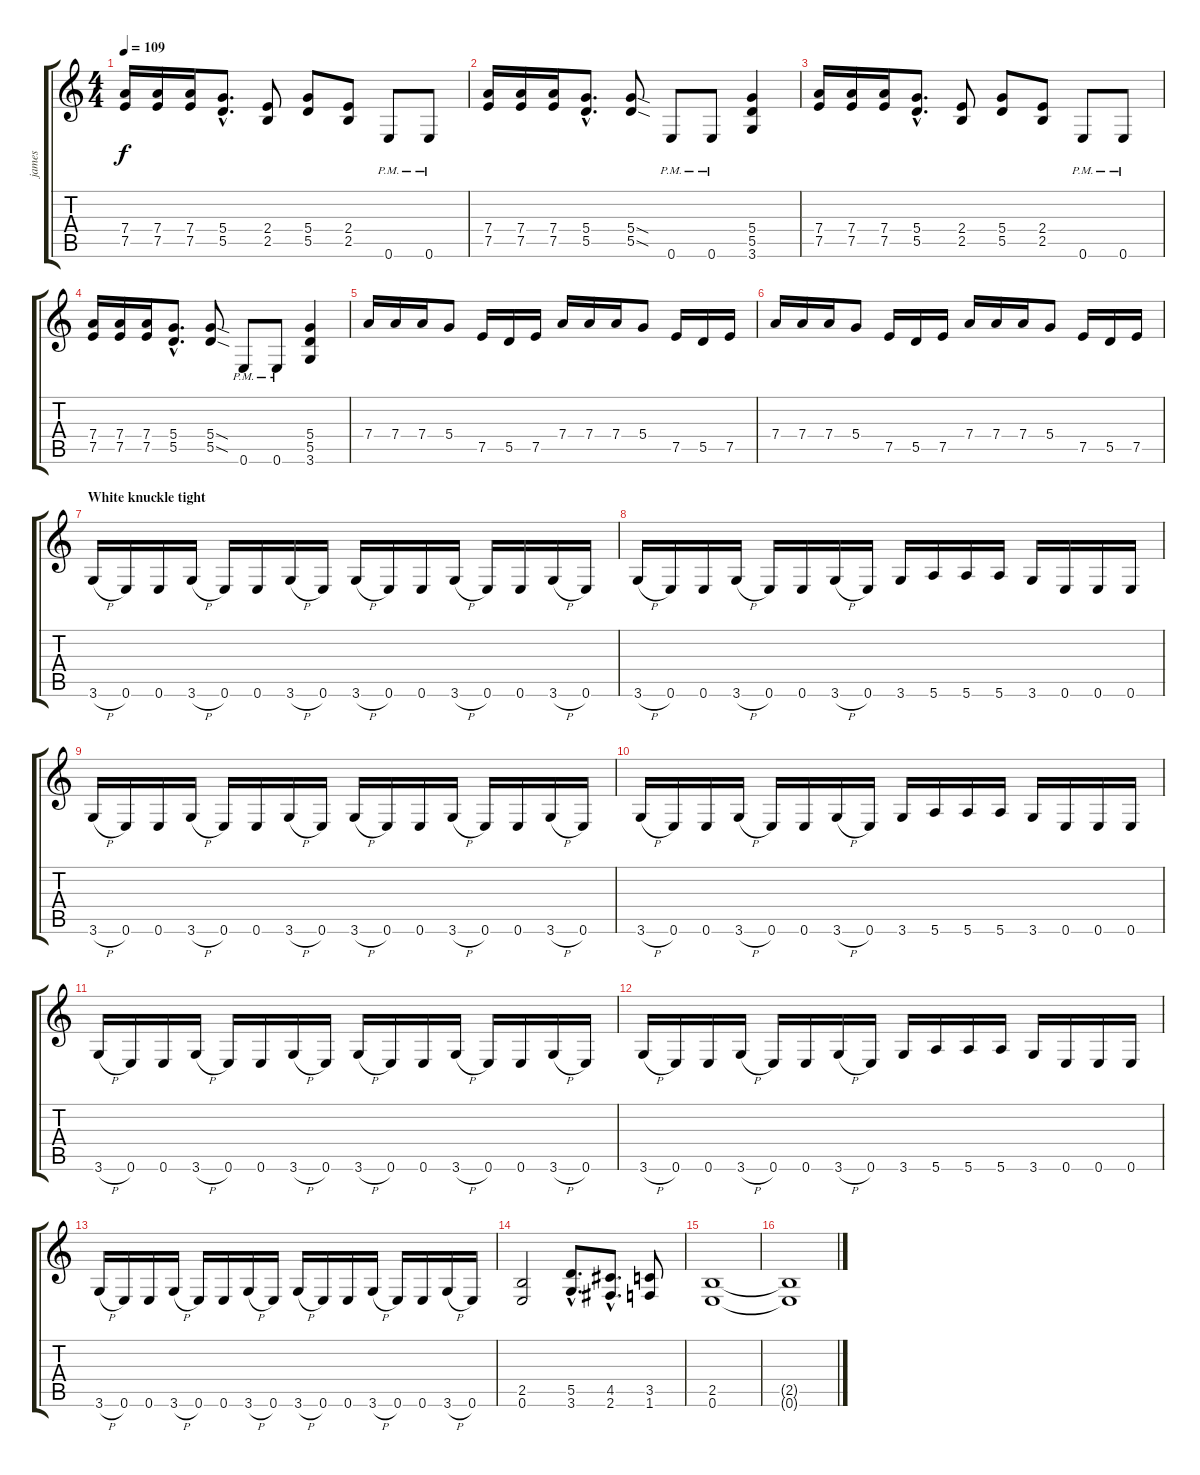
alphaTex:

\track ("james" "james") {instrument distortionguitar}
\staff {score tabs}
\tuning (E4 B3 G3 D3 A2 E2) {hide}
\ts (4 4)
\tempo 109
\clef g2
\ks c
(7.4 7.5).16{dy f} (7.4 7.5).16 (7.4 7.5).16 (5.4{hac} 5.5{hac}).8{d} (2.4 2.5).8 (5.4 5.5).8 (2.4 2.5).8 0.6{pm}.8 0.6{pm}.8 |
(7.4 7.5).16 (7.4 7.5).16 (7.4 7.5).16 (5.4{hac} 5.5{hac}).8{d} (5.4{sod} 5.5{sod}).8 0.6{pm}.8 0.6{pm}.8 (5.4 5.5 3.6).4 |
(7.4 7.5).16 (7.4 7.5).16 (7.4 7.5).16 (5.4{hac} 5.5{hac}).8{d} (2.4 2.5).8 (5.4 5.5).8 (2.4 2.5).8 0.6{pm}.8 0.6{pm}.8 |
(7.4 7.5).16 (7.4 7.5).16 (7.4 7.5).16 (5.4{hac} 5.5{hac}).8{d} (5.4{sod} 5.5{sod}).8 0.6{pm}.8 0.6{pm}.8 (5.4 5.5 3.6).4 |
7.4.16 7.4.16 7.4.16 5.4.8 7.5.16 5.5.16 7.5.16 7.4.16 7.4.16 7.4.16 5.4.8 7.5.16 5.5.16 7.5.16 |
7.4.16 7.4.16 7.4.16 5.4.8 7.5.16 5.5.16 7.5.16 7.4.16 7.4.16 7.4.16 5.4.8 7.5.16 5.5.16 7.5.16 |
\section ("" "White knuckle tight")
3.6{h}.16 0.6.16 0.6.16 3.6{h}.16 0.6.16 0.6.16 3.6{h}.16 0.6.16 3.6{h}.16 0.6.16 0.6.16 3.6{h}.16 0.6.16 0.6.16 3.6{h}.16 0.6.16 |
3.6{h}.16 0.6.16 0.6.16 3.6{h}.16 0.6.16 0.6.16 3.6{h}.16 0.6.16 3.6.16 5.6.16 5.6.16 5.6.16 3.6.16 0.6.16 0.6.16 0.6.16 |
3.6{h}.16 0.6.16 0.6.16 3.6{h}.16 0.6.16 0.6.16 3.6{h}.16 0.6.16 3.6{h}.16 0.6.16 0.6.16 3.6{h}.16 0.6.16 0.6.16 3.6{h}.16 0.6.16 |
3.6{h}.16 0.6.16 0.6.16 3.6{h}.16 0.6.16 0.6.16 3.6{h}.16 0.6.16 3.6.16 5.6.16 5.6.16 5.6.16 3.6.16 0.6.16 0.6.16 0.6.16 |
3.6{h}.16 0.6.16 0.6.16 3.6{h}.16 0.6.16 0.6.16 3.6{h}.16 0.6.16 3.6{h}.16 0.6.16 0.6.16 3.6{h}.16 0.6.16 0.6.16 3.6{h}.16 0.6.16 |
3.6{h}.16 0.6.16 0.6.16 3.6{h}.16 0.6.16 0.6.16 3.6{h}.16 0.6.16 3.6.16 5.6.16 5.6.16 5.6.16 3.6.16 0.6.16 0.6.16 0.6.16 |
3.6{h}.16 0.6.16 0.6.16 3.6{h}.16 0.6.16 0.6.16 3.6{h}.16 0.6.16 3.6{h}.16 0.6.16 0.6.16 3.6{h}.16 0.6.16 0.6.16 3.6{h}.16 0.6.16 |
(2.5 0.6).2 (5.5{hac} 3.6{hac}).8{d} (4.5{hac} 2.6{hac}).8{d} (3.5 1.6).8 |
(2.5 0.6).1 |
(2.5{t} 0.6{t}).1
